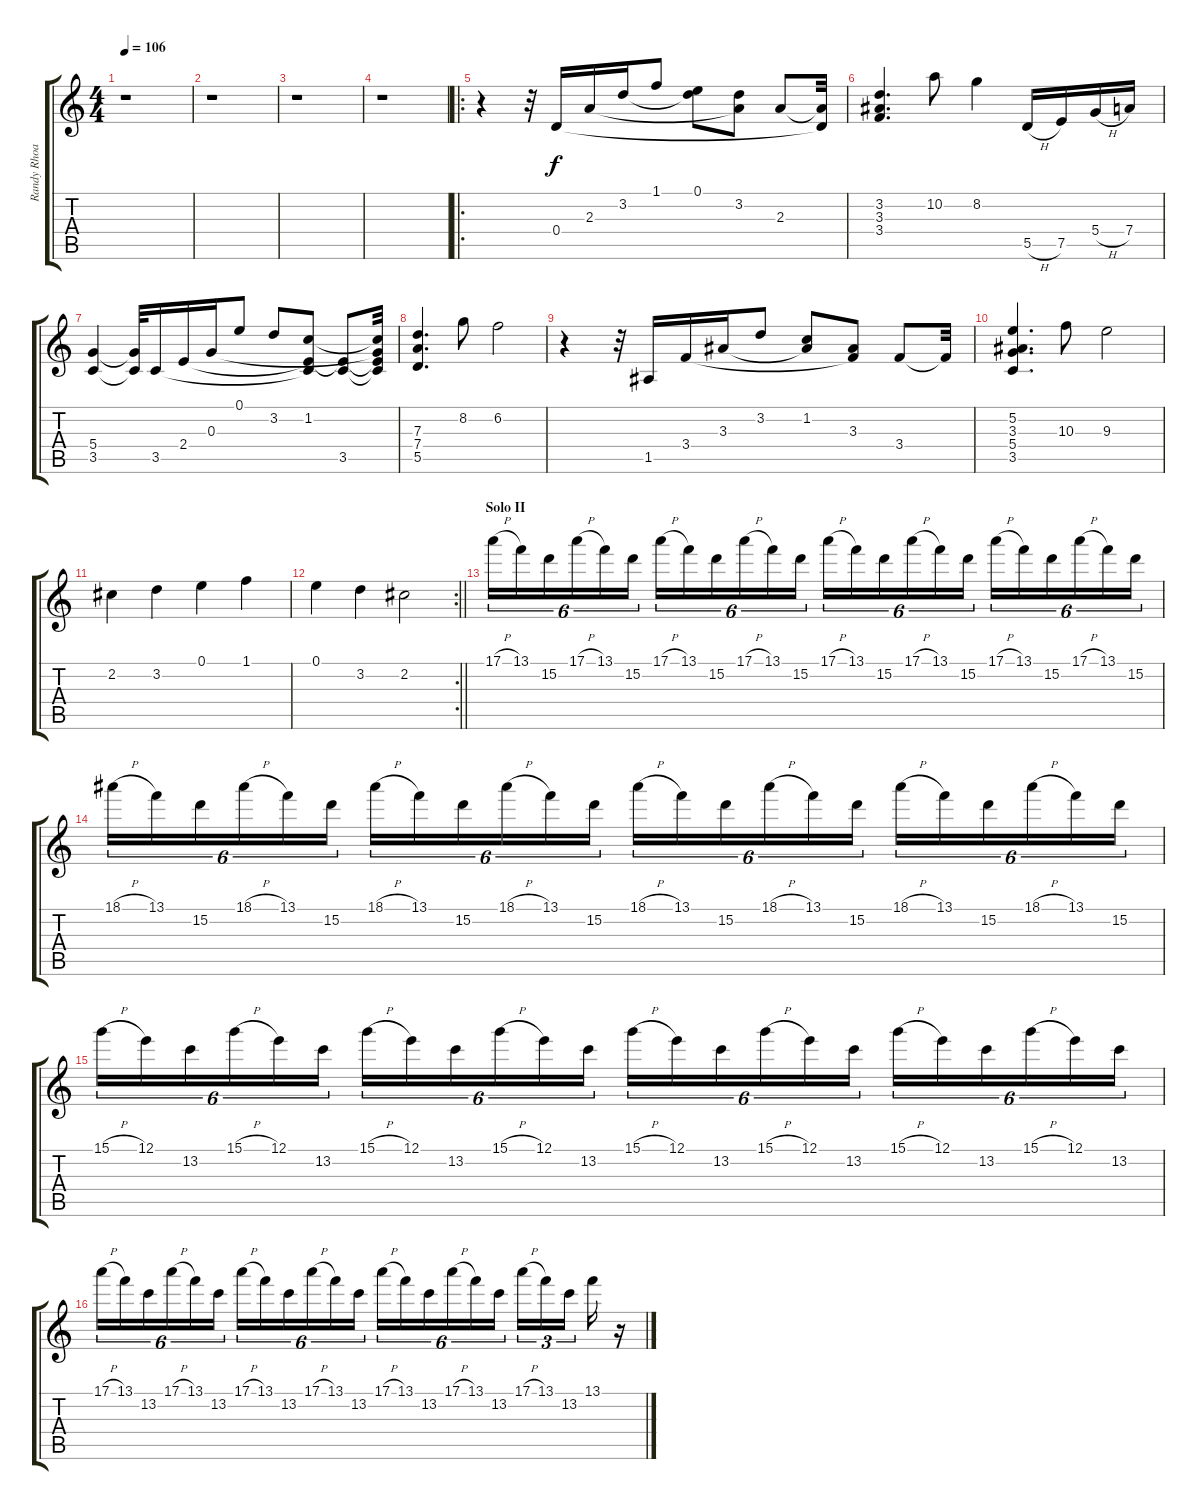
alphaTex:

\track ("Randy Rhoads (Solo)" "Randy Rhoa") {instrument overdrivenguitar}
\staff {score tabs}
\tuning (E4 B3 G3 D3 A2 E2) {hide}
\ts (4 4)
\tempo 106
\clef g2
\ks c
r.1{dy f} |
r.1 |
r.1 |
r.1 |
\ro
r.4 r.32 0.4.16 2.3.16 3.2.16 1.1.8 (0.1 3.2{t}).8 (3.2 2.3{t}).8 2.3.8 (2.3{t} 0.4{t}).32 |
(3.2 3.3 3.4).4{d} 10.2.8 8.2.4 5.5{h}.16 7.5.16 5.4{h}.16 7.4.16 |
(5.4 3.5).4 (5.4{t} 3.5{t}).32 3.5.16 2.4.16 0.3.16 0.1.8 3.2.8 (1.2 2.4{t} 3.5{t}).8 (2.4{t} 3.5).8 (1.2{t} 0.3{t} 2.4{t} 3.5{t}).32 |
(7.3 7.4 5.5).4{d} 8.2.8 6.2.2 |
r.4 r.32 1.5.16 3.4.16 3.3.16 3.2.8 (1.2 3.3{t}).8 (3.3 3.4{t}).8 3.4.8 3.4{t}.32 |
(5.2 3.3 5.4 3.5).4{d} 10.3.8 9.3.2 |
2.2.4 3.2.4 0.1.4 1.1.4 |
\rc 2
\barLineRight lightlight
0.1.4 3.2.4 2.2.2 |
\section ("" "Solo II")
17.1{h}.16{tu (6 4)} 13.1.16{tu (6 4)} 15.2.16{tu (6 4)} 17.1{h}.16{tu (6 4)} 13.1.16{tu (6 4)} 15.2.16{tu (6 4)} 17.1{h}.16{tu (6 4)} 13.1.16{tu (6 4)} 15.2.16{tu (6 4)} 17.1{h}.16{tu (6 4)} 13.1.16{tu (6 4)} 15.2.16{tu (6 4)} 17.1{h}.16{tu (6 4)} 13.1.16{tu (6 4)} 15.2.16{tu (6 4)} 17.1{h}.16{tu (6 4)} 13.1.16{tu (6 4)} 15.2.16{tu (6 4)} 17.1{h}.16{tu (6 4)} 13.1.16{tu (6 4)} 15.2.16{tu (6 4)} 17.1{h}.16{tu (6 4)} 13.1.16{tu (6 4)} 15.2.16{tu (6 4)} |
18.1{h}.16{tu (6 4)} 13.1.16{tu (6 4)} 15.2.16{tu (6 4)} 18.1{h}.16{tu (6 4)} 13.1.16{tu (6 4)} 15.2.16{tu (6 4)} 18.1{h}.16{tu (6 4)} 13.1.16{tu (6 4)} 15.2.16{tu (6 4)} 18.1{h}.16{tu (6 4)} 13.1.16{tu (6 4)} 15.2.16{tu (6 4)} 18.1{h}.16{tu (6 4)} 13.1.16{tu (6 4)} 15.2.16{tu (6 4)} 18.1{h}.16{tu (6 4)} 13.1.16{tu (6 4)} 15.2.16{tu (6 4)} 18.1{h}.16{tu (6 4)} 13.1.16{tu (6 4)} 15.2.16{tu (6 4)} 18.1{h}.16{tu (6 4)} 13.1.16{tu (6 4)} 15.2.16{tu (6 4)} |
15.1{h}.16{tu (6 4)} 12.1.16{tu (6 4)} 13.2.16{tu (6 4)} 15.1{h}.16{tu (6 4)} 12.1.16{tu (6 4)} 13.2.16{tu (6 4)} 15.1{h}.16{tu (6 4)} 12.1.16{tu (6 4)} 13.2.16{tu (6 4)} 15.1{h}.16{tu (6 4)} 12.1.16{tu (6 4)} 13.2.16{tu (6 4)} 15.1{h}.16{tu (6 4)} 12.1.16{tu (6 4)} 13.2.16{tu (6 4)} 15.1{h}.16{tu (6 4)} 12.1.16{tu (6 4)} 13.2.16{tu (6 4)} 15.1{h}.16{tu (6 4)} 12.1.16{tu (6 4)} 13.2.16{tu (6 4)} 15.1{h}.16{tu (6 4)} 12.1.16{tu (6 4)} 13.2.16{tu (6 4)} |
17.1{h}.16{tu (6 4)} 13.1.16{tu (6 4)} 13.2.16{tu (6 4)} 17.1{h}.16{tu (6 4)} 13.1.16{tu (6 4)} 13.2.16{tu (6 4)} 17.1{h}.16{tu (6 4)} 13.1.16{tu (6 4)} 13.2.16{tu (6 4)} 17.1{h}.16{tu (6 4)} 13.1.16{tu (6 4)} 13.2.16{tu (6 4)} 17.1{h}.16{tu (6 4)} 13.1.16{tu (6 4)} 13.2.16{tu (6 4)} 17.1{h}.16{tu (6 4)} 13.1.16{tu (6 4)} 13.2.16{tu (6 4)} 17.1{h}.16{tu (3 2)} 13.1.16{tu (3 2)} 13.2.16{tu (3 2) beam splitsecondary} 13.1.16 r.16
